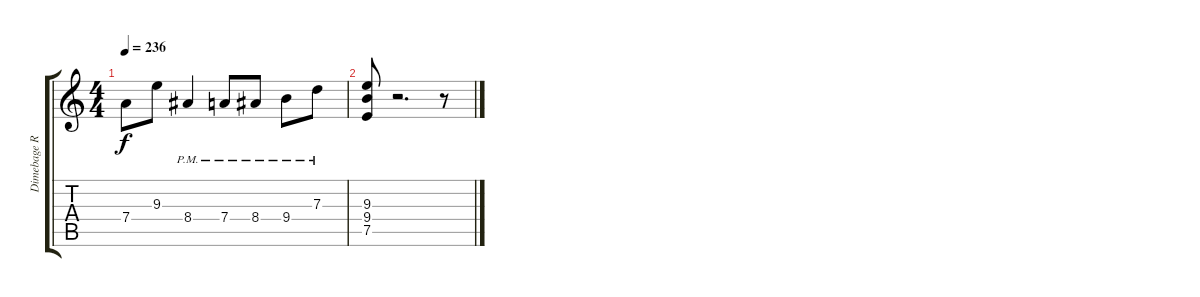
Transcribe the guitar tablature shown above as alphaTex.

\track ("Dimebage Rhythm" "Dimebage R") {instrument distortionguitar}
\staff {score tabs}
\tuning (E4 B3 G3 D3 A2 E2) {hide}
\ts (4 4)
\tempo 236
\clef g2
\ks c
7.4{t}.8{dy f} 9.3.8 8.4{pm}.4 7.4{pm}.8 8.4{pm}.8 9.4{pm}.8 7.3{pm}.8 |
(9.3 9.4 7.5).8 r.2{d} r.8
